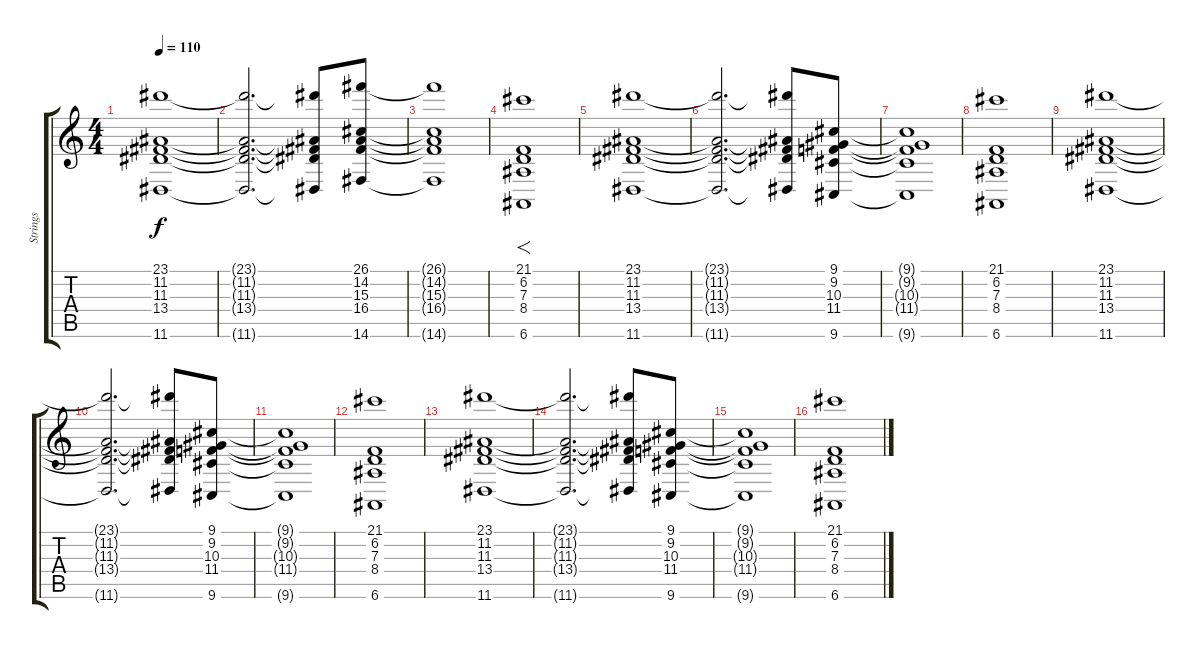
\track ("Strings" "Strings") {instrument stringensemble1}
\staff {score tabs}
\tuning (E4 B3 G3 D3 A2 E2) {hide}
\ts (4 4)
\tempo 110
\clef g2
\ks c
(23.1 11.2 11.3 13.4 11.6).1{dy f} |
(23.1{t} 11.2{t} 11.3{t} 13.4{t} 11.6{t}).2{d} (23.1{t} 11.2{t} 11.3{t} 13.4{t} 11.6{t}).8 (26.1 14.2 15.3 16.4 14.6).8 |
(26.1{t} 14.2{t} 15.3{t} 16.4{t} 14.6{t}).1 |
(21.1 6.2 7.3 8.4 6.6).1{f} |
(23.1 11.2 11.3 13.4 11.6).1 |
(23.1{t} 11.2{t} 11.3{t} 13.4{t} 11.6{t}).2{d} (23.1{t} 11.2{t} 11.3{t} 13.4{t} 11.6{t}).8 (9.1 9.2 10.3 11.4 9.6).8 |
(9.1{t} 9.2{t} 10.3{t} 11.4{t} 9.6{t}).1 |
(21.1 6.2 7.3 8.4 6.6).1 |
(23.1 11.2 11.3 13.4 11.6).1 |
(23.1{t} 11.2{t} 11.3{t} 13.4{t} 11.6{t}).2{d} (23.1{t} 11.2{t} 11.3{t} 13.4{t} 11.6{t}).8 (9.1 9.2 10.3 11.4 9.6).8 |
(9.1{t} 9.2{t} 10.3{t} 11.4{t} 9.6{t}).1 |
(21.1 6.2 7.3 8.4 6.6).1 |
(23.1 11.2 11.3 13.4 11.6).1 |
(23.1{t} 11.2{t} 11.3{t} 13.4{t} 11.6{t}).2{d} (23.1{t} 11.2{t} 11.3{t} 13.4{t} 11.6{t}).8 (9.1 9.2 10.3 11.4 9.6).8 |
(9.1{t} 9.2{t} 10.3{t} 11.4{t} 9.6{t}).1 |
(21.1 6.2 7.3 8.4 6.6).1
